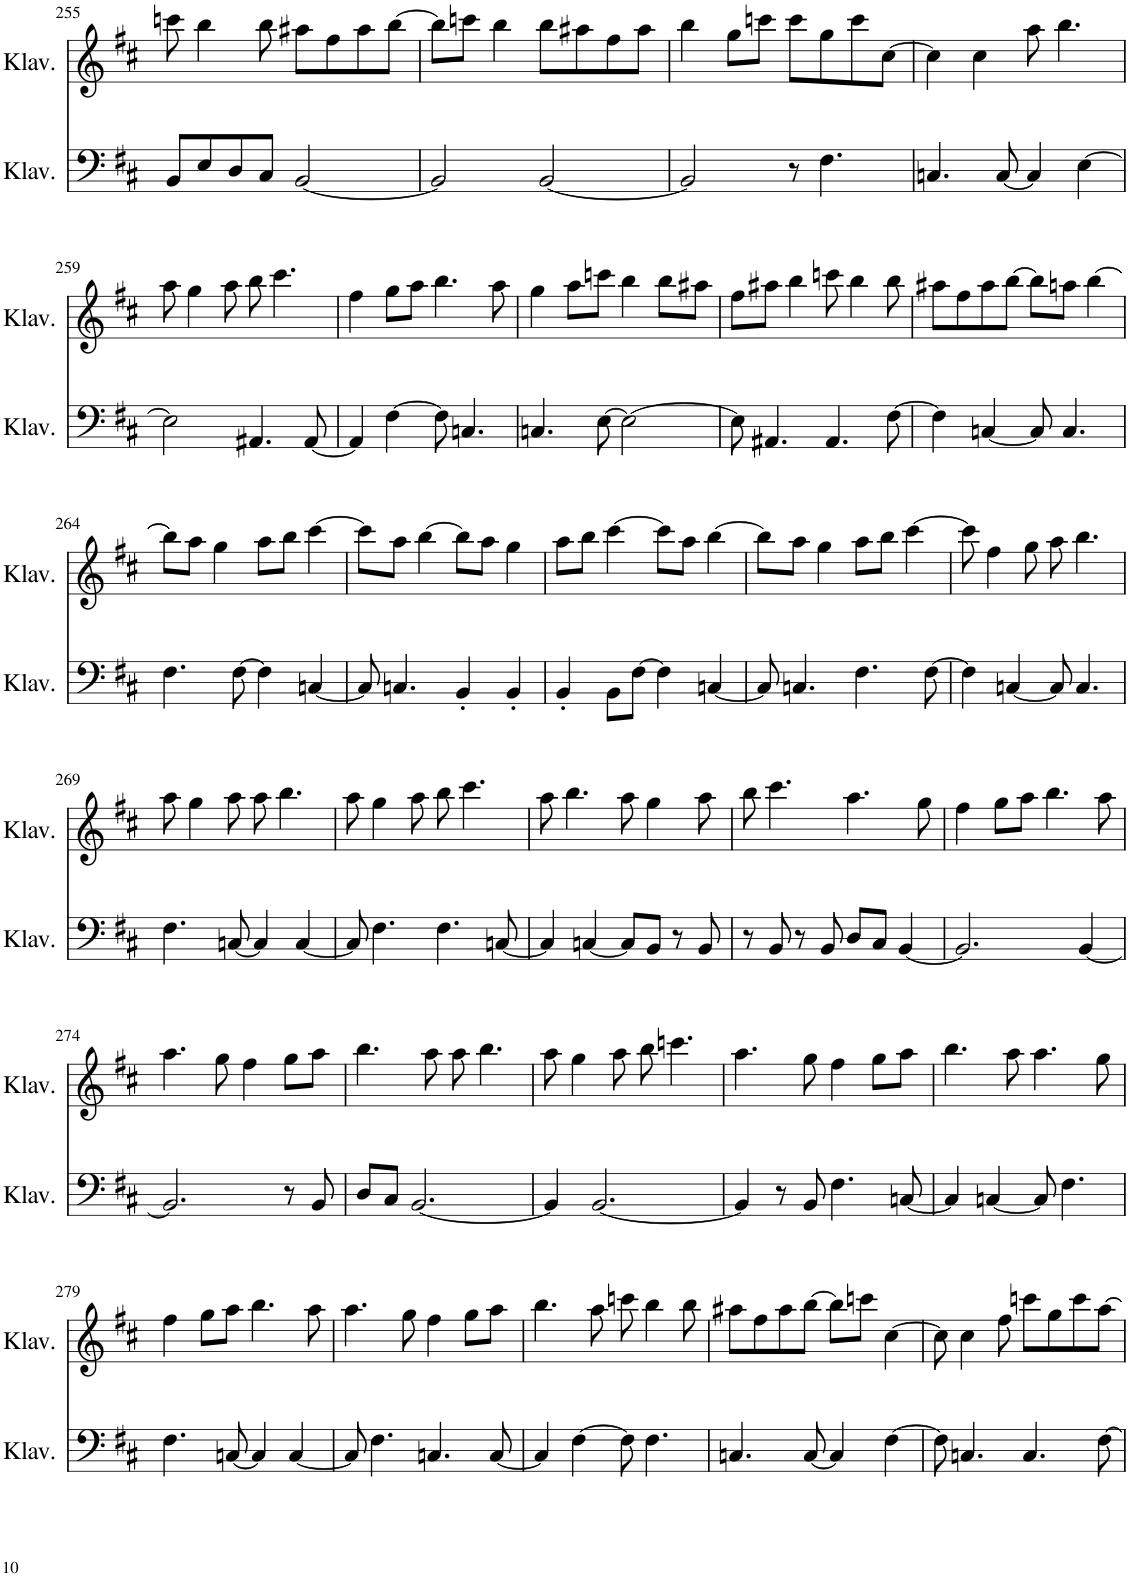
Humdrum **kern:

**kern	**kern
*part2	*part1
*staff2	*staff1
*I"Klavier	*I"Klavier
*I'Klav.	*I'Klav.
!!LO:PB:g=z
*clefF4	*clefG2
*k[f#c#]	*k[f#c#]
*M4/4	*M4/4
=255	=255
8BB/L	8cccn\
8E/	4bb\
8D/	.
8C#/J	8bb\
[2BB/	8aa#X\L
.	8ff#\
.	8aa#\
.	[8bb\J
=256	=256
2BB/]	8bb\L]
.	8cccn\J
.	4bb\
[2BB/	8bb\L
.	8aa#X\
.	8ff#\
.	8aa#\J
=257	=257
2BB/]	4bb\
.	8gg\L
.	8cccn\J
8r	8ccc\L
4.F#\	8gg\
.	8ccc\
.	[8cc#\J
=258	=258
4.Cn/	4cc#\]
.	4cc#\
[8C/	.
4C/]	8aa\
.	4.bb\
[4E\	.
!!LO:LB:g=z
=259	=259
2E\]	8aa\
.	4gg\
.	8aa\
4.AA#X/	8bb\
.	4.ccc#\
[8AA#/	.
=260	=260
4AA#/]	4ff#\
[4F#\	8gg\L
.	8aa\J
8F#\]	4.bb\
4.Cn/	.
.	8aa\
=261	=261
4.Cn/	4gg\
.	8aa\L
[8E\	8cccn\J
2E\_	4bb\
.	8bb\L
.	8aa#X\J
=262	=262
8E\]	8ff#\L
4.AA#X/	8aa#X\J
.	4bb\
4.AA#/	8cccn\
.	4bb\
[8F#\	8bb\
=263	=263
4F#\]	8aa#X\L
.	8ff#\
[4Cn/	8aa#\
.	[8bb\J
8C/]	8bb\L]
4.C/	8aan\J
.	[4bb\
!!LO:LB:g=z
=264	=264
4.F#\	8bb\L]
.	8aa\J
.	4gg\
[8F#\	.
4F#\]	8aa\L
.	8bb\J
[4Cn/	[4ccc#\
=265	=265
8C/]	8ccc#\L]
4.Cn/	8aa\J
.	[4bb\
4BB'/	8bb\L]
.	8aa\J
4BB'/	4gg\
=266	=266
4BB'/	8aa\L
.	8bb\J
8BB\L	[4ccc#\
[8F#\J	.
4F#\]	8ccc#\L]
.	8aa\J
[4Cn/	[4bb\
=267	=267
8C/]	8bb\L]
4.Cn/	8aa\J
.	4gg\
4.F#\	8aa\L
.	8bb\J
.	[4ccc#\
[8F#\	.
=268	=268
4F#\]	8ccc#\]
.	4ff#\
[4Cn/	.
.	8gg\
8C/]	8aa\
4.C/	4.bb\
!!LO:LB:g=z
=269	=269
4.F#\	8aa\
.	4gg\
[8Cn/	8aa\
4C/]	8aa\
.	4.bb\
[4C/	.
=270	=270
8C/]	8aa\
4.F#\	4gg\
.	8aa\
4.F#\	8bb\
.	4.ccc#\
[8Cn/	.
=271	=271
4C/]	8aa\
.	4.bb\
[4Cn/	.
8C/L]	8aa\
8BB/J	4gg\
8r	.
8BB/	8aa\
=272	=272
8r	8bb\
8BB/	4.ccc#\
8r	.
8BB/	.
8D/L	4.aa\
8C#/J	.
[4BB/	.
.	8gg\
=273	=273
2.BB/]	4ff#\
.	8gg\L
.	8aa\J
.	4.bb\
[4BB/	.
.	8aa\
!!LO:LB:g=z
=274	=274
2.BB/]	4.aa\
.	8gg\
.	4ff#\
8r	8gg\L
8BB/	8aa\J
=275	=275
8D/L	4.bb\
8C#/J	.
[2.BB/	.
.	8aa\
.	8aa\
.	4.bb\
=276	=276
4BB/]	8aa\
.	4gg\
[2.BB/	.
.	8aa\
.	8bb\
.	4.cccn\
=277	=277
4BB/]	4.aa\
8r	.
8BB/	8gg\
4.F#\	4ff#\
.	8gg\L
[8Cn/	8aa\J
=278	=278
4C/]	4.bb\
[4Cn/	.
.	8aa\
8C/]	4.aa\
4.F#\	.
.	8gg\
!!LO:LB:g=z
=279	=279
4.F#\	4ff#\
.	8gg\L
[8Cn/	8aa\J
4C/]	4.bb\
[4C/	.
.	8aa\
=280	=280
8C/]	4.aa\
4.F#\	.
.	8gg\
4.Cn/	4ff#\
.	8gg\L
[8C/	8aa\J
=281	=281
4C/]	4.bb\
[4F#\	.
.	8aa\
8F#\]	8cccn\
4.F#\	4bb\
.	8bb\
=282	=282
4.Cn/	8aa#X\L
.	8ff#\
.	8aa#\
[8C/	[8bb\J
4C/]	8bb\L]
.	8cccn\J
[4F#\	[4cc#\
=283	=283
8F#\]	8cc#\]
4.Cn/	4cc#\
.	8ff#\
4.C/	8cccn\L
.	8gg\
.	8ccc\
[8F#\	[8aa\J
=	=
*-	*-
